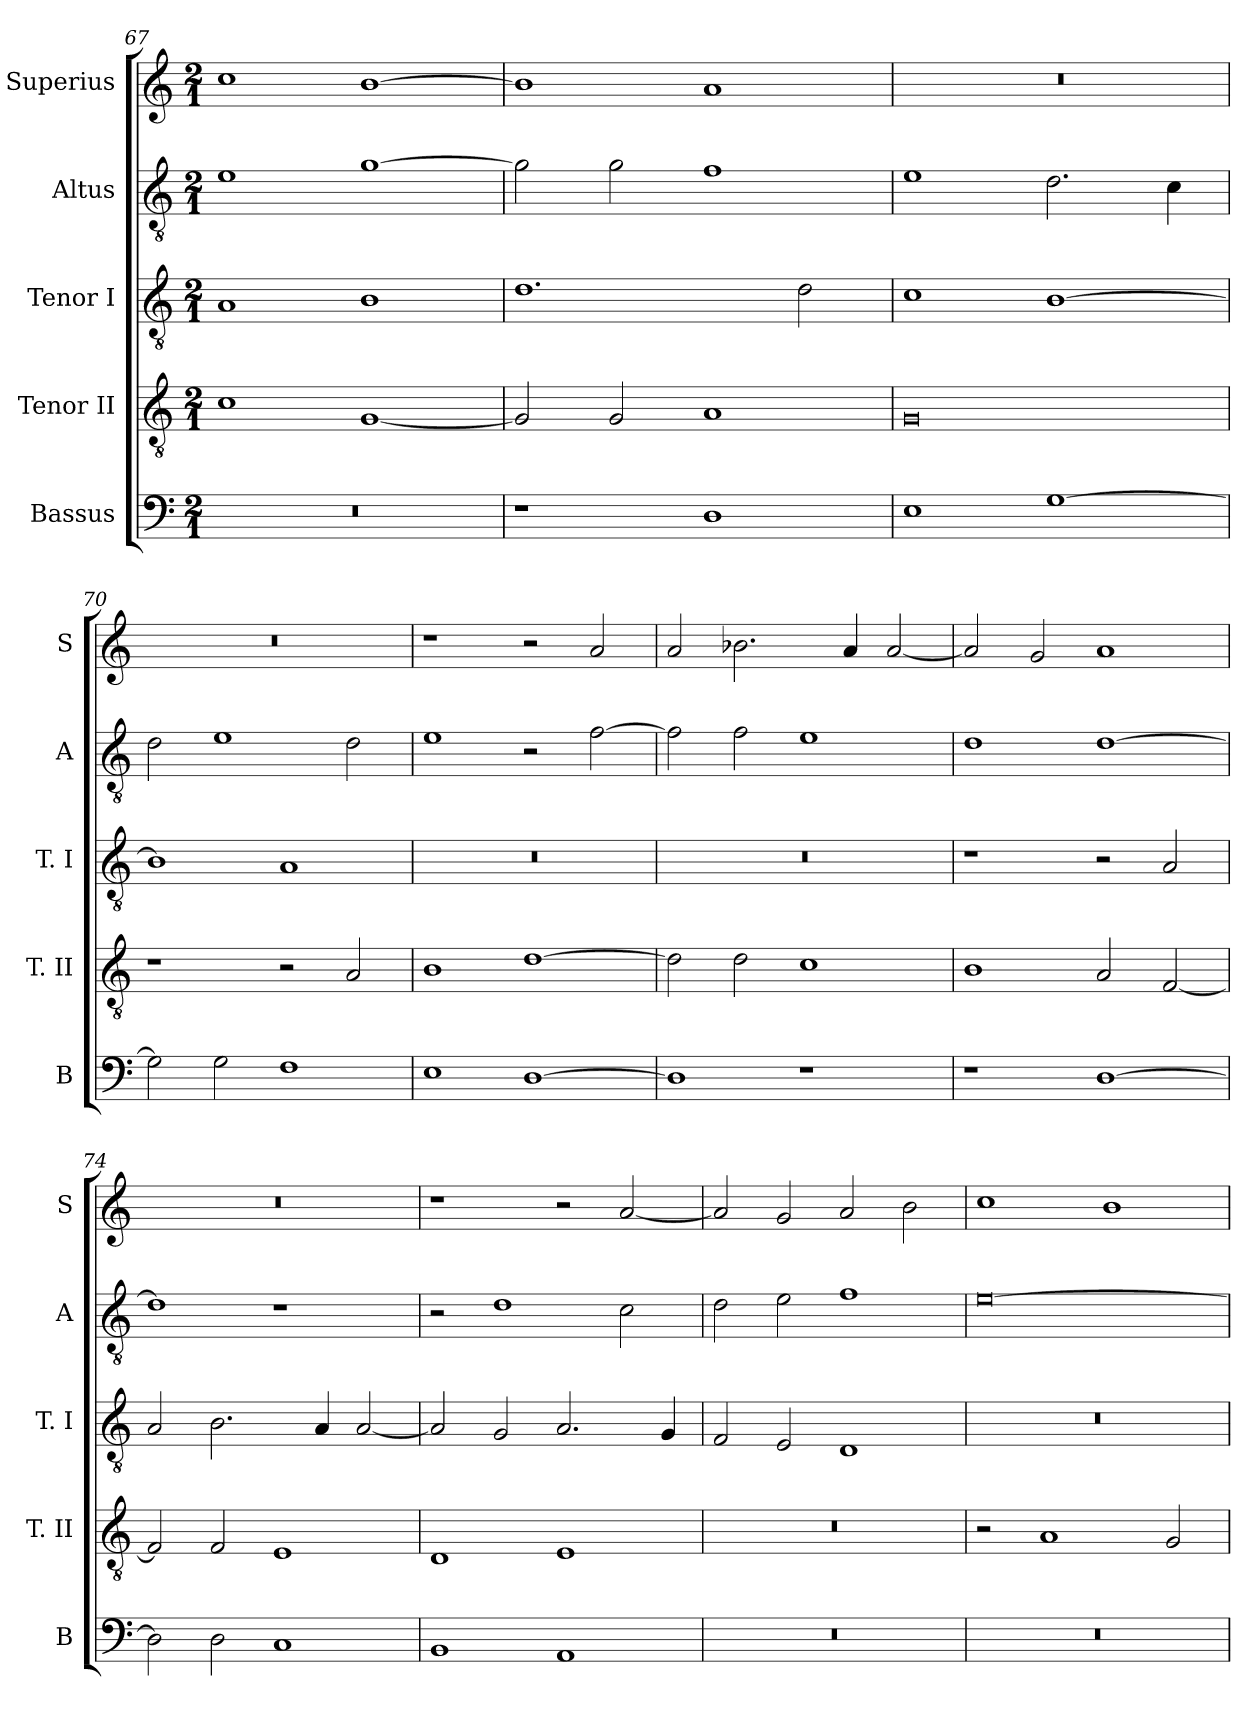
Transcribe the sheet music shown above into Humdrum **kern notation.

**kern	**kern	**kern	**kern	**kern
*part5	*part4	*part3	*part2	*part1
*staff5	*staff4	*staff3	*staff2	*staff1
*I"Bassus	*I"Tenor II	*I"Tenor I	*I"Altus	*I"Superius
*I'B	*I'T. II	*I'T. I	*I'A	*I'S
*clefF4	*clefGv2	*clefGv2	*clefGv2	*clefG2
*k[]	*k[]	*k[]	*k[]	*k[]
*C:	*C:	*C:	*C:	*C:
*M2/1	*M2/1	*M2/1	*M2/1	*M2/1
=67	=67	=67	=67	=67
0r	1c	1A	1e	1cc
.	[1G	1B	[1g	[1b
=68	=68	=68	=68	=68
1r	2G]	1.d	2g]	1b]
.	2G	.	2g	.
1D	1A	.	1f	1a
.	.	2d	.	.
=69	=69	=69	=69	=69
1E	0G	1c	1e	0r
[1G	.	[1B	2.d	.
.	.	.	4c	.
=70	=70	=70	=70	=70
2G]	1r	1B]	2d	0r
2G	.	.	1e	.
1F	2r	1A	.	.
.	2A	.	2d	.
=71	=71	=71	=71	=71
1E	1B	0r	1e	1r
[1D	[1d	.	2r	2r
.	.	.	[2f	2a
=72	=72	=72	=72	=72
1D]	2d]	0r	2f]	2a
.	2d	.	2f	2.b-X
1r	1c	.	1e	.
.	.	.	.	4a
.	.	.	.	[2a
=73	=73	=73	=73	=73
1r	1B	1r	1d	2a]
.	.	.	.	2g
[1D	2A	2r	[1d	1a
.	[2F	2A	.	.
=74	=74	=74	=74	=74
2D]	2F]	2A	1d]	0r
2D	2F	2.B	.	.
1C	1E	.	1r	.
.	.	4A	.	.
.	.	[2A	.	.
=75	=75	=75	=75	=75
1BB	1D	2A]	2r	1r
.	.	2G	1d	.
1AA	1E	2.A	.	2r
.	.	.	2c	[2a
.	.	4G	.	.
=76	=76	=76	=76	=76
0r	0r	2F	2d	2a]
.	.	2E	2e	2g
.	.	1D	1f	2a
.	.	.	.	2b
=77	=77	=77	=77	=77
0r	2r	0r	[0e	1cc
.	1A	.	.	.
.	.	.	.	1b
.	2G	.	.	.
=	=	=	=	=
*-	*-	*-	*-	*-
